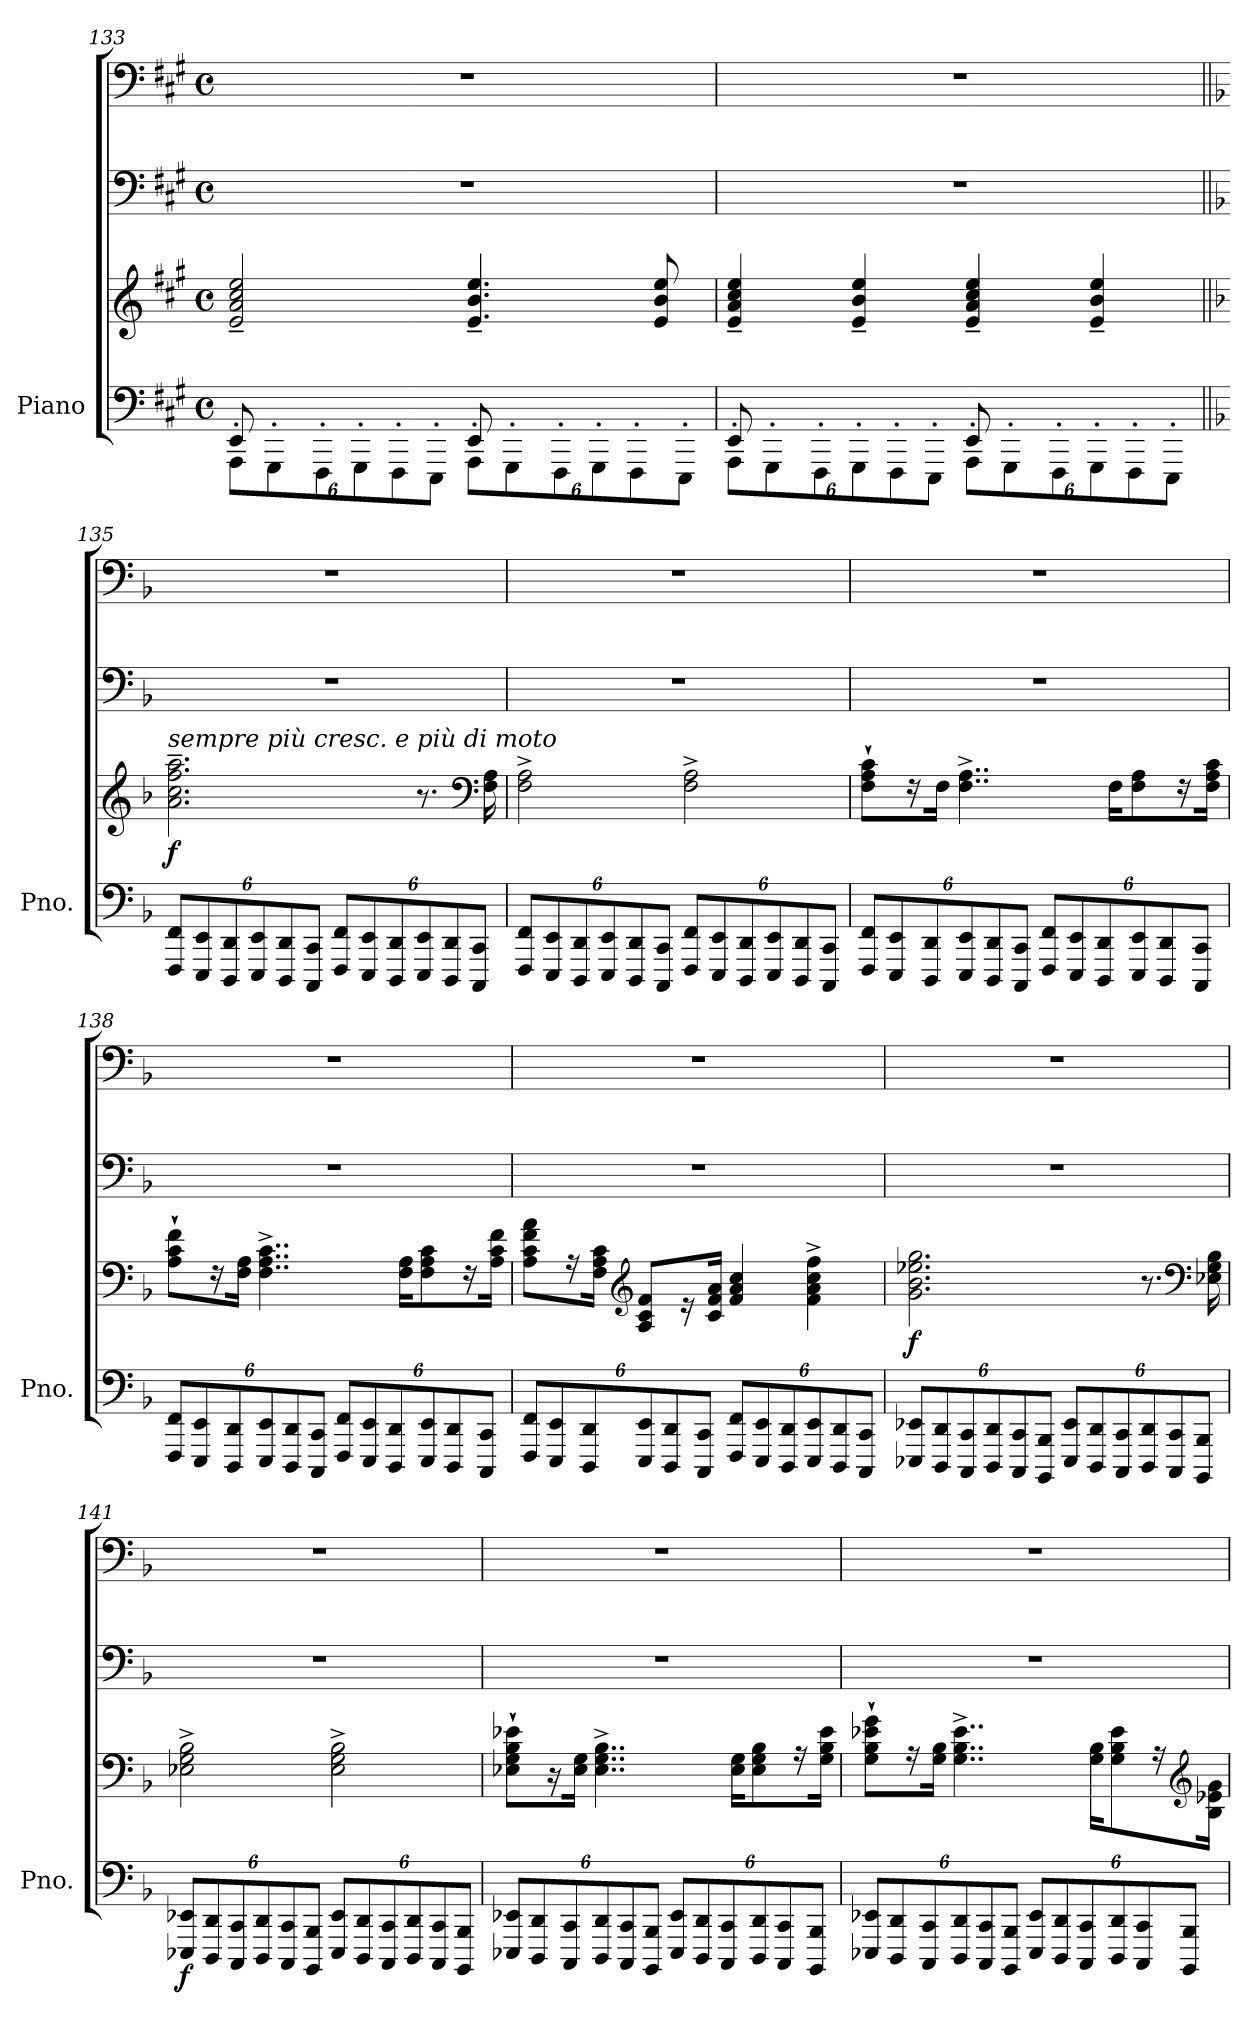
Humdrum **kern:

**kern	**kern	**kern	**kern	**dynam
*part1	*part1	*part1	*part1	*part1
*staff4	*staff3	*staff2	*staff1	*staff1/2/3/4
*I"Piano	*	*	*	*
*I'Pno.	*	*	*	*
*clefF4	*clefG2	*clefF4	*clefF4	*
*k[f#c#g#]	*k[f#c#g#]	*k[f#c#g#]	*k[f#c#g#]	*
*M4/4	*M4/4	*M4/4	*M4/4	*
*met(c)	*met(c)	*met(c)	*met(c)	*
*Xbrackettup	*	*	*	*
=133	=133	=133	=133	=133
*^	*	*	*	*
12AAA'\L	8EE/	2e/~ 2a/~ 2cc#/~ 2ee/~	1r	1r	.
12GGG#'\	.	.	.	.	.
.	8ryy	.	.	.	.
12FFF#'\	.	.	.	.	.
12GGG#'\	4ryy	.	.	.	.
12FFF#'\	.	.	.	.	.
12EEE'\J	.	.	.	.	.
12AAA'\L	8EE/	4.e/~ 4.b/~ 4.ee/~	.	.	.
12GGG#'\	.	.	.	.	.
.	8ryy	.	.	.	.
12FFF#'\	.	.	.	.	.
12GGG#'\	4ryy	.	.	.	.
12FFF#'\	.	.	.	.	.
.	.	8e/ 8b/ 8ee/	.	.	.
12EEE'\J	.	.	.	.	.
=134	=134	=134	=134	=134	=134
12AAA'\L	8EE/	4e/~ 4a/~ 4cc#/~ 4ee/~	1r	1r	.
12GGG#'\	.	.	.	.	.
.	8ryy	.	.	.	.
12FFF#'\	.	.	.	.	.
12GGG#'\	4ryy	4e/~ 4b/~ 4ee/~	.	.	.
12FFF#'\	.	.	.	.	.
12EEE'\J	.	.	.	.	.
12AAA'\L	8EE/	4e/~ 4a/~ 4cc#/~ 4ee/~	.	.	.
12GGG#'\	.	.	.	.	.
.	8ryy	.	.	.	.
12FFF#'\	.	.	.	.	.
12GGG#'\	4ryy	4e/~ 4b/~ 4ee/~	.	.	.
12FFF#'\	.	.	.	.	.
12EEE'\J	.	.	.	.	.
*v	*v	*	*	*	*
!!LO:LB:g=z
=135||	=135||	=135||	=135||	=135||
*k[b-]	*k[b-]	*k[b-]	*k[b-]	*
!	!LO:TX:a:i:t=sempre più cresc. e più di moto	!	!	!
!	!	!	!	!LO:DY:b=3
12FFF/ 12FF/L	2.a\~ 2.cc\~ 2.ff\~ 2.aa\~	1r	1r	f
12EEE/ 12EE/	.	.	.	.
12DDD/ 12DD/	.	.	.	.
12EEE/ 12EE/	.	.	.	.
12DDD/ 12DD/	.	.	.	.
12CCC/ 12CC/J	.	.	.	.
12FFF/ 12FF/L	.	.	.	.
12EEE/ 12EE/	.	.	.	.
12DDD/ 12DD/	.	.	.	.
12EEE/ 12EE/	8.r	.	.	.
12DDD/ 12DD/	.	.	.	.
12CCC/ 12CC/J	.	.	.	.
*	*clefF4	*	*	*
.	16F\ 16A\	.	.	.
=136	=136	=136	=136	=136
12FFF/ 12FF/L	2F\^ 2A\^	1r	1r	.
12EEE/ 12EE/	.	.	.	.
12DDD/ 12DD/	.	.	.	.
12EEE/ 12EE/	.	.	.	.
12DDD/ 12DD/	.	.	.	.
12CCC/ 12CC/J	.	.	.	.
12FFF/ 12FF/L	2F\^ 2A\^	.	.	.
12EEE/ 12EE/	.	.	.	.
12DDD/ 12DD/	.	.	.	.
12EEE/ 12EE/	.	.	.	.
12DDD/ 12DD/	.	.	.	.
12CCC/ 12CC/J	.	.	.	.
=137	=137	=137	=137	=137
12FFF/ 12FF/L	8F\` 8A\` 8c\`L	1r	1r	.
12EEE/ 12EE/	.	.	.	.
.	16rF	.	.	.
12DDD/ 12DD/	.	.	.	.
.	16F\Jk	.	.	.
12EEE/ 12EE/	4..F\^ 4..A\^	.	.	.
12DDD/ 12DD/	.	.	.	.
12CCC/ 12CC/J	.	.	.	.
12FFF/ 12FF/L	.	.	.	.
12EEE/ 12EE/	.	.	.	.
12DDD/ 12DD/	.	.	.	.
.	16F\KL	.	.	.
12EEE/ 12EE/	8F\ 8A\	.	.	.
12DDD/ 12DD/	.	.	.	.
.	16rF	.	.	.
12CCC/ 12CC/J	.	.	.	.
.	16F\ 16A\ 16c\Jk	.	.	.
!!LO:LB:g=z
=138	=138	=138	=138	=138
12FFF/ 12FF/L	8A\` 8c\` 8f\`L	1r	1r	.
12EEE/ 12EE/	.	.	.	.
.	16rF	.	.	.
12DDD/ 12DD/	.	.	.	.
.	16F\ 16A\Jk	.	.	.
12EEE/ 12EE/	4..F\^ 4..A\^ 4..c\^	.	.	.
12DDD/ 12DD/	.	.	.	.
12CCC/ 12CC/J	.	.	.	.
12FFF/ 12FF/L	.	.	.	.
12EEE/ 12EE/	.	.	.	.
12DDD/ 12DD/	.	.	.	.
.	16F\ 16A\KL	.	.	.
12EEE/ 12EE/	8F\ 8A\ 8c\	.	.	.
12DDD/ 12DD/	.	.	.	.
.	16rF	.	.	.
12CCC/ 12CC/J	.	.	.	.
.	16A\ 16c\ 16f\Jk	.	.	.
=139	=139	=139	=139	=139
12FFF/ 12FF/L	8A\ 8c\ 8f\ 8a\L	1r	1r	.
12EEE/ 12EE/	.	.	.	.
.	16r	.	.	.
12DDD/ 12DD/	.	.	.	.
.	16F\ 16A\ 16c\Jk	.	.	.
*	*clefG2	*	*	*
12EEE/ 12EE/	8A/ 8c/ 8f/L	.	.	.
12DDD/ 12DD/	.	.	.	.
.	16r	.	.	.
12CCC/ 12CC/J	.	.	.	.
.	16c/ 16f/ 16a/Jk	.	.	.
12FFF/ 12FF/L	4f/ 4a/ 4cc/	.	.	.
12EEE/ 12EE/	.	.	.	.
12DDD/ 12DD/	.	.	.	.
12EEE/ 12EE/	4f\^ 4a\^ 4cc\^ 4ff\^	.	.	.
12DDD/ 12DD/	.	.	.	.
12CCC/ 12CC/J	.	.	.	.
=140	=140	=140	=140	=140
*	*	*	*MM130	*
!	!	!	!	!LO:DY:b=3
12EEE-X/ 12EE-X/L	2.g\ 2.b-\ 2.ee-X\ 2.gg\	1r	1r	f
12DDD/ 12DD/	.	.	.	.
12CCC/ 12CC/	.	.	.	.
12DDD/ 12DD/	.	.	.	.
12CCC/ 12CC/	.	.	.	.
12BBBB-/ 12BBB-/J	.	.	.	.
12EEE-/ 12EE-/L	.	.	.	.
12DDD/ 12DD/	.	.	.	.
12CCC/ 12CC/	.	.	.	.
12DDD/ 12DD/	8.r	.	.	.
12CCC/ 12CC/	.	.	.	.
12BBBB-/ 12BBB-/J	.	.	.	.
*	*clefF4	*	*	*
.	16E-X\ 16G\ 16B-\	.	.	.
!!LO:LB:g=z
=141	=141	=141	=141	=141
!	!	!	!	!LO:DY:b=4
12EEE-X/ 12EE-X/L	2E-X\^ 2G\^ 2B-\^	1r	1r	f
12DDD/ 12DD/	.	.	.	.
12CCC/ 12CC/	.	.	.	.
12DDD/ 12DD/	.	.	.	.
12CCC/ 12CC/	.	.	.	.
12BBBB-/ 12BBB-/J	.	.	.	.
12EEE-/ 12EE-/L	2E-\^ 2G\^ 2B-\^	.	.	.
12DDD/ 12DD/	.	.	.	.
12CCC/ 12CC/	.	.	.	.
12DDD/ 12DD/	.	.	.	.
12CCC/ 12CC/	.	.	.	.
12BBBB-/ 12BBB-/J	.	.	.	.
=142	=142	=142	=142	=142
12EEE-X/ 12EE-X/L	8E-X\` 8G\` 8B-\` 8e-X\`L	1r	1r	.
12DDD/ 12DD/	.	.	.	.
.	16r	.	.	.
12CCC/ 12CC/	.	.	.	.
.	16E-\ 16G\Jk	.	.	.
12DDD/ 12DD/	4..E-\^ 4..G\^ 4..B-\^	.	.	.
12CCC/ 12CC/	.	.	.	.
12BBBB-/ 12BBB-/J	.	.	.	.
12EEE-/ 12EE-/L	.	.	.	.
12DDD/ 12DD/	.	.	.	.
12CCC/ 12CC/	.	.	.	.
.	16E-\ 16G\KL	.	.	.
12DDD/ 12DD/	8E-\ 8G\ 8B-\	.	.	.
12CCC/ 12CC/	.	.	.	.
.	16r	.	.	.
12BBBB-/ 12BBB-/J	.	.	.	.
.	16G\ 16B-\ 16e-\Jk	.	.	.
=143	=143	=143	=143	=143
12EEE-X/ 12EE-X/L	8G\` 8B-\` 8e-X\` 8g\`L	1r	1r	.
12DDD/ 12DD/	.	.	.	.
.	16r	.	.	.
12CCC/ 12CC/	.	.	.	.
.	16G\ 16B-\Jk	.	.	.
12DDD/ 12DD/	4..G\^ 4..B-\^ 4..e-\^	.	.	.
12CCC/ 12CC/	.	.	.	.
12BBBB-/ 12BBB-/J	.	.	.	.
12EEE-/ 12EE-/L	.	.	.	.
12DDD/ 12DD/	.	.	.	.
12CCC/ 12CC/	.	.	.	.
.	16G\ 16B-\KL	.	.	.
12DDD/ 12DD/	8G\ 8B-\ 8e-\	.	.	.
12CCC/ 12CC/	.	.	.	.
.	16r	.	.	.
12BBBB-/ 12BBB-/J	.	.	.	.
*	*clefG2	*	*	*
.	16B-\ 16e-X\ 16g\Jk	.	.	.
=	=	=	=	=
*-	*-	*-	*-	*-
